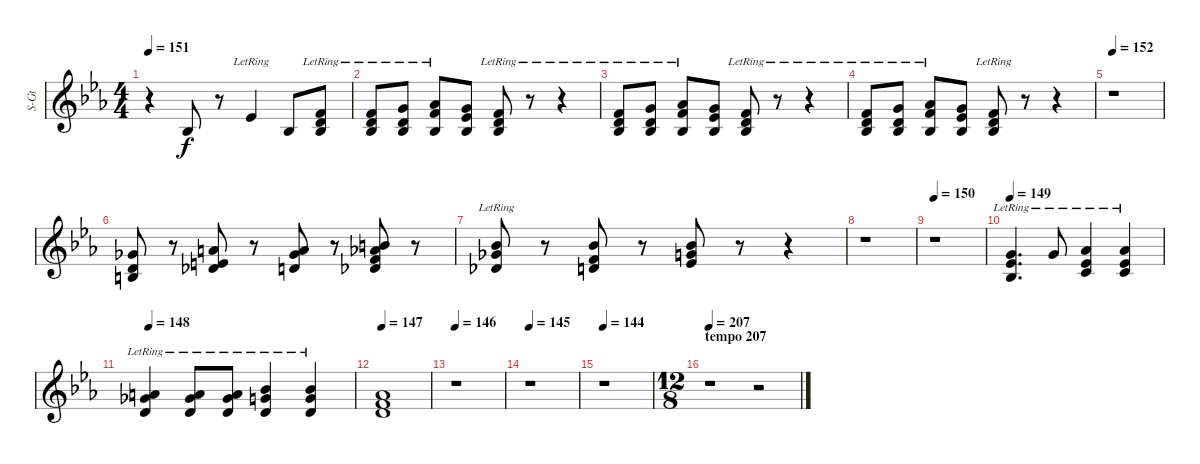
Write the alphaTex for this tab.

\bracketExtendMode groupsimilarinstruments
\otherSystemsTrackNameOrientation horizontal
\track ("Piano (RH) [Print]" "S-Gt") {instrument acousticgrandpiano}
\staff {score}
\tuning (F4 C4 F3 C3 F2 C2)
\displaytranspose 12
\ts (4 4)
\tempo 151
\clef g2
\ks eb
r.4{dy f beam Down} 5.5{acc b}.8{beam Up} r.8{beam Up} 3.4{lr acc b}.4{beam Up} 5.5{acc b}.8{beam Up} (0.3{lr acc forcenatural} 2.4{acc forcenatural} 5.5{lr acc b}).8{beam Up} |
(0.3{acc forcenatural} 2.4{acc forcenatural} 5.5{lr acc b}).8{beam Up} (2.3{acc forcenatural} 2.4{acc forcenatural} 5.5{lr acc b}).8{beam Up} (0.3{lr acc forcenatural} 8.4{acc b} 5.5{acc b}).8{beam Up} (2.3{acc forcenatural} 3.4{acc b} 5.5{acc b}).8{beam Up} (0.3{acc forcenatural} 2.4{acc forcenatural} 5.5{lr acc b}).8{beam Up} r.8{beam Up} r.4{beam Up} |
(0.3{acc forcenatural} 2.4{acc forcenatural} 5.5{lr acc b}).8{beam Up} (2.3{acc forcenatural} 2.4{acc forcenatural} 5.5{lr acc b}).8{beam Up} (0.3{lr acc forcenatural} 8.4{acc b} 5.5{acc b}).8{beam Up} (2.3{acc forcenatural} 3.4{acc b} 5.5{acc b}).8{beam Up} (0.3{acc forcenatural} 2.4{acc forcenatural} 5.5{lr acc b}).8{beam Up} r.8{beam Up} r.4{beam Up} |
(0.3{acc forcenatural} 2.4{acc forcenatural} 5.5{lr acc b}).8{beam Up} (2.3{acc forcenatural} 2.4{acc forcenatural} 5.5{lr acc b}).8{beam Up} (0.3{lr acc forcenatural} 8.4{acc b} 5.5{acc b}).8{beam Up} (2.3{acc forcenatural} 3.4{acc b} 5.5{acc b}).8{beam Up} (0.3{acc forcenatural} 2.4{acc forcenatural} 5.5{lr acc b}).8{beam Up} r.8{beam Up} r.4{beam Up} |
\tempo 152
r.1{beam Down} |
(1.3{acc b} 2.4{acc forcenatural} 6.5{acc forcenatural}).8{beam Up} r.8{beam Up} (4.3{acc forcenatural} 4.4{acc forcenatural} 8.5{acc b}).8{beam Up} r.8{beam Up} (4.3{acc forcenatural} 6.4{acc b} 9.5{acc forcenatural}).8{beam Up} r.8{beam Up} (6.3{acc forcenatural} 8.4{acc b} 12.5{acc forcenatural} 13.6{acc b}).8{beam Up} r.8{beam Up} |
(5.3{lr acc b} 6.4{acc b} 8.5{acc b}).8{beam Up} r.8{beam Up} (5.3{acc b} 5.4{acc forcenatural} 9.5{acc forcenatural}).8{beam Up} r.8{beam Up} (5.3{acc b} 7.4{acc forcenatural} 10.5{acc b}).8{beam Up} r.8{beam Up} r.4{beam Up} |
r.1{beam Down} |
\tempo 150
r.1{beam Down} |
\tempo 149
(2.3{lr acc forcenatural} 3.4{lr acc b} 5.5{acc b}).4{d beam Up} 2.3{lr acc forcenatural}.8{beam Up} (3.3{lr acc b} 3.4{lr acc b} 7.5{acc forcenatural}).4{beam Up} (3.3{lr acc b} 3.4{lr acc b} 7.5{lr acc forcenatural}).4{beam Up} |
\tempo 148
(4.3{acc forcenatural} 6.4{lr acc b} 9.5{acc forcenatural}).4{beam Up} (4.3{lr acc forcenatural} 6.4{lr acc b} 9.5{lr acc forcenatural}).8{beam Up} (4.3{lr acc forcenatural} 6.4{lr acc b} 9.5{lr acc forcenatural}).8{beam Up} (5.3{acc b} 7.4{lr acc forcenatural} 9.5{lr acc forcenatural}).4{beam Up} (5.3{acc b} 7.4{lr acc forcenatural} 9.5{lr acc forcenatural}).4{beam Up} |
\tempo 147
(3.3{acc b} 5.4{acc forcenatural} 9.5{acc forcenatural}).1{beam Up} |
\tempo 146
r.1{beam Down} |
\tempo 145
r.1{beam Down} |
\tempo 144
r.1{beam Down} |
\ts (12 8)
\section ("" "tempo 207")
\tempo 207
r.1{beam Down} r.2{beam Down}
